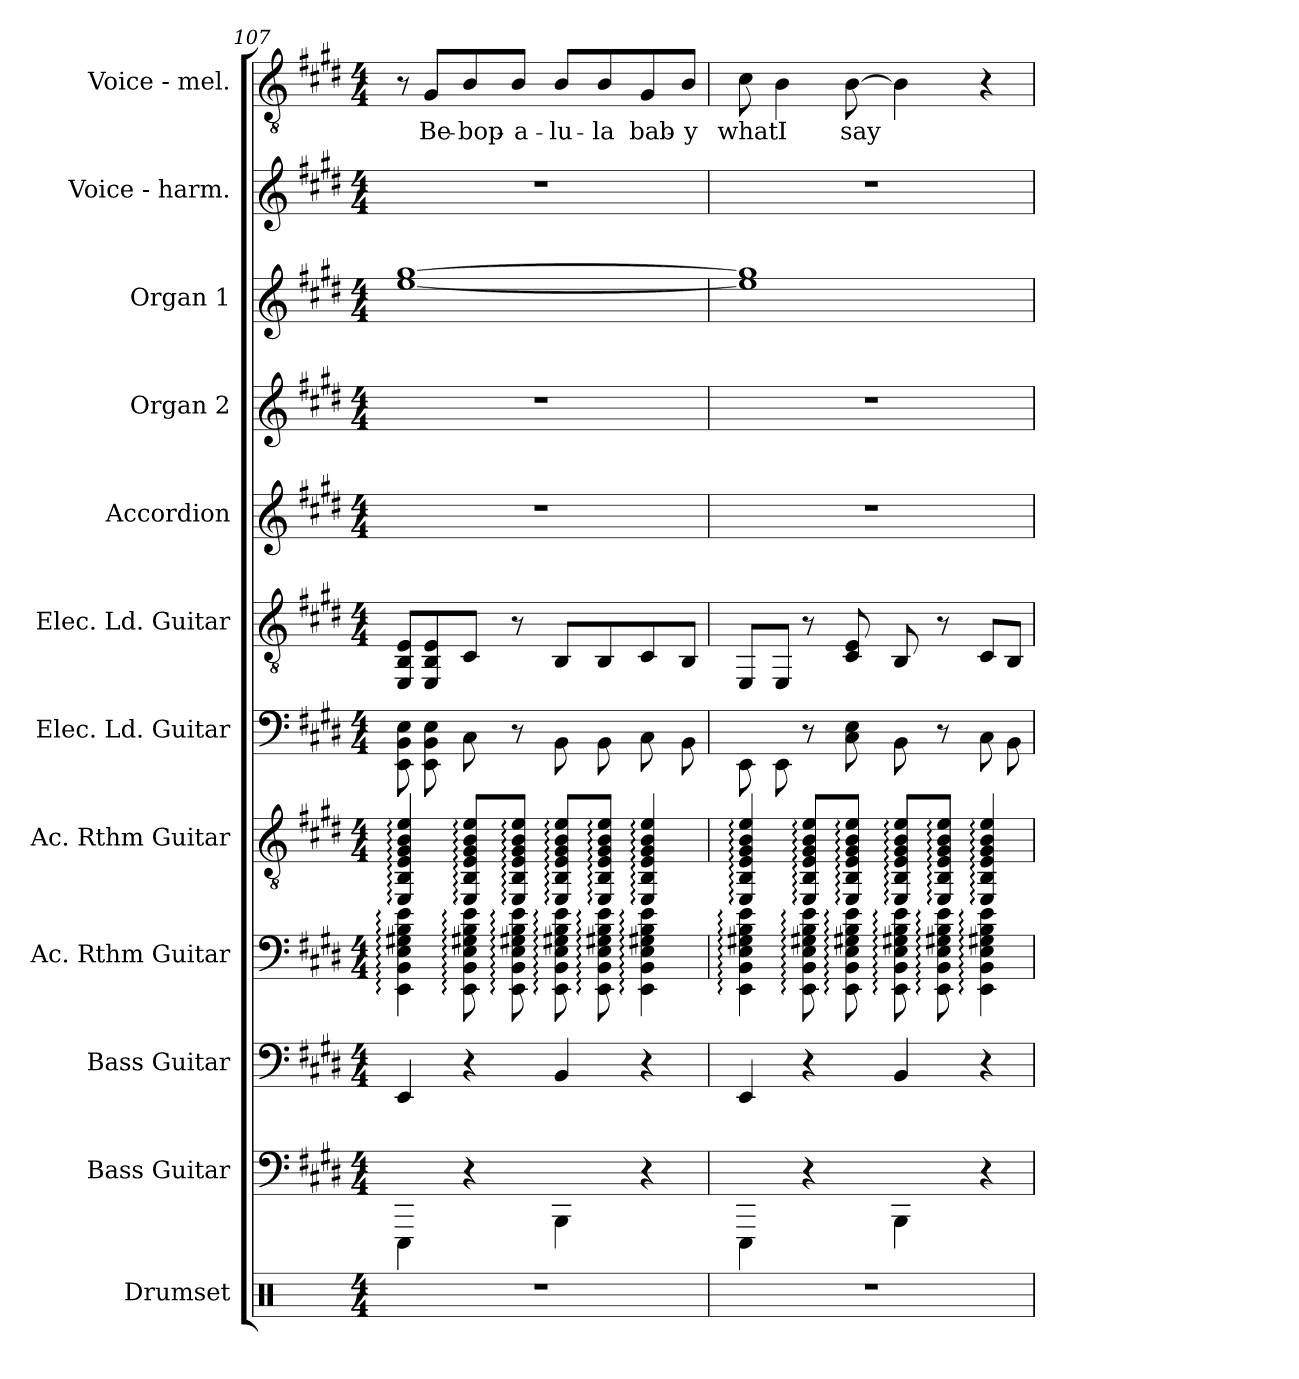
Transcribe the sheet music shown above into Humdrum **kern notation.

**kern	**kern	**kern	**kern	**kern	**kern	**kern	**kern	**kern	**kern	**kern	**kern	**text
*part12	*part11	*part10	*part9	*part8	*part7	*part6	*part5	*part4	*part3	*part2	*part1	*part1
*staff12	*staff11	*staff10	*staff9	*staff8	*staff7	*staff6	*staff5	*staff4	*staff3	*staff2	*staff1	*staff1
*I"Drumset	*I"Bass Guitar	*I"Bass Guitar	*I"Ac. Rthm Guitar	*I"Ac. Rthm Guitar	*I"Elec. Ld. Guitar	*I"Elec. Ld. Guitar	*I"Accordion	*I"Organ 2	*I"Organ 1	*I"Voice - harm.	*I"Voice - mel.	*
*I'Drums	*I'Bass	*I'Bass	*I'R. Guit.	*I'R. Guit.	*I'Ld. Guit.	*I'Ld. Guit.	*I'Acc.	*I'Org. 2	*I'Org. 1	*I'Harm.	*I'Mel.	*
!!LO:PB:g=z
*clefX	*	*clefF4	*	*clefGv2	*	*clefGv2	*clefG2	*clefG2	*clefG2	*clefG2	*clefGv2	*
*	*ITrd7c12	*ITrd7c12	*	*	*	*	*	*	*	*	*	*
*k[]	*k[f#c#g#d#]	*k[f#c#g#d#]	*k[f#c#g#d#]	*k[f#c#g#d#]	*k[f#c#g#d#]	*k[f#c#g#d#]	*k[f#c#g#d#]	*k[f#c#g#d#]	*k[f#c#g#d#]	*k[f#c#g#d#]	*k[f#c#g#d#]	*
*M4/4	*M4/4	*M4/4	*M4/4	*M4/4	*M4/4	*M4/4	*M4/4	*M4/4	*M4/4	*M4/4	*M4/4	*
=107	=107	=107	=107	=107	=107	=107	=107	=107	=107	=107	=107	=107
1r	4EEEE\	4EEE/	4EE\: 4BB\: 4E\: 4G#X\: 4B\: 4e\:	4EE/: 4BB/: 4E/: 4G#/: 4B/: 4e/:	8EE\ 8BB\ 8E\	8EE/ 8BB/ 8E/L	1r	1r	[1ee [1gg#	1r	8r	.
!	!	!	!	!	!	!	!	!	!	!	!	!LO:LY:b
.	.	.	.	.	8EE\ 8BB\ 8E\	8EE/ 8BB/ 8E/	.	.	.	.	8G#/L	Be-
!	!	!	!	!	!	!	!	!	!	!	!	!LO:LY:b
.	4r	4r	8EE\: 8BB\: 8E\: 8G#X\: 8B\: 8e\:	8EE/: 8BB/: 8E/: 8G#/: 8B/: 8e/:L	8C#\	8C#/J	.	.	.	.	8B/	-bop-
!	!	!	!	!	!	!	!	!	!	!	!	!LO:LY:b
.	.	.	8EE\: 8BB\: 8E\: 8G#X\: 8B\: 8e\:	8EE/: 8BB/: 8E/: 8G#/: 8B/: 8e/:J	8r	8r	.	.	.	.	8B/J	-a-
!	!	!	!	!	!	!	!	!	!	!	!	!LO:LY:b
.	4BBBB\	4BBB/	8EE\: 8BB\: 8E\: 8G#X\: 8B\: 8e\:	8EE/: 8BB/: 8E/: 8G#/: 8B/: 8e/:L	8BB\	8BB/L	.	.	.	.	8B/L	-lu-
!	!	!	!	!	!	!	!	!	!	!	!	!LO:LY:b
.	.	.	8EE\: 8BB\: 8E\: 8G#X\: 8B\: 8e\:	8EE/: 8BB/: 8E/: 8G#/: 8B/: 8e/:J	8BB\	8BB/	.	.	.	.	8B/	-la
!	!	!	!	!	!	!	!	!	!	!	!	!LO:LY:b
.	4r	4r	4EE\: 4BB\: 4E\: 4G#X\: 4B\: 4e\:	4EE/: 4BB/: 4E/: 4G#/: 4B/: 4e/:	8C#\	8C#/	.	.	.	.	8G#/	bab-
!	!	!	!	!	!	!	!	!	!	!	!	!LO:LY:b
.	.	.	.	.	8BB\	8BB/J	.	.	.	.	8B/J	-y
=108	=108	=108	=108	=108	=108	=108	=108	=108	=108	=108	=108	=108
!	!	!	!	!	!	!	!	!	!	!	!	!LO:LY:b
1r	4EEEE\	4EEE/	4EE\: 4BB\: 4E\: 4G#X\: 4B\: 4e\:	4EE/: 4BB/: 4E/: 4G#/: 4B/: 4e/:	8EE\	8EE/L	1r	1r	1ee] 1gg#]	1r	8c#\	what
!	!	!	!	!	!	!	!	!	!	!	!	!LO:LY:b
.	.	.	.	.	8EE\	8EE/J	.	.	.	.	4B\	I
.	4r	4r	8EE\: 8BB\: 8E\: 8G#X\: 8B\: 8e\:	8EE/: 8BB/: 8E/: 8G#/: 8B/: 8e/:L	8r	8r	.	.	.	.	.	.
!	!	!	!	!	!	!	!	!	!	!	!	!LO:LY:b
.	.	.	8EE\: 8BB\: 8E\: 8G#X\: 8B\: 8e\:	8EE/: 8BB/: 8E/: 8G#/: 8B/: 8e/:J	8C#\ 8E\	8C#/ 8E/	.	.	.	.	[8B\	say
.	4BBBB\	4BBB/	8EE\: 8BB\: 8E\: 8G#X\: 8B\: 8e\:	8EE/: 8BB/: 8E/: 8G#/: 8B/: 8e/:L	8BB\	8BB/	.	.	.	.	4B\]	.
.	.	.	8EE\: 8BB\: 8E\: 8G#X\: 8B\: 8e\:	8EE/: 8BB/: 8E/: 8G#/: 8B/: 8e/:J	8r	8r	.	.	.	.	.	.
.	4r	4r	4EE\: 4BB\: 4E\: 4G#X\: 4B\: 4e\:	4EE/: 4BB/: 4E/: 4G#/: 4B/: 4e/:	8C#\	8C#/L	.	.	.	.	4r	.
.	.	.	.	.	8BB\	8BB/J	.	.	.	.	.	.
=	=	=	=	=	=	=	=	=	=	=	=	=
*-	*-	*-	*-	*-	*-	*-	*-	*-	*-	*-	*-	*-
